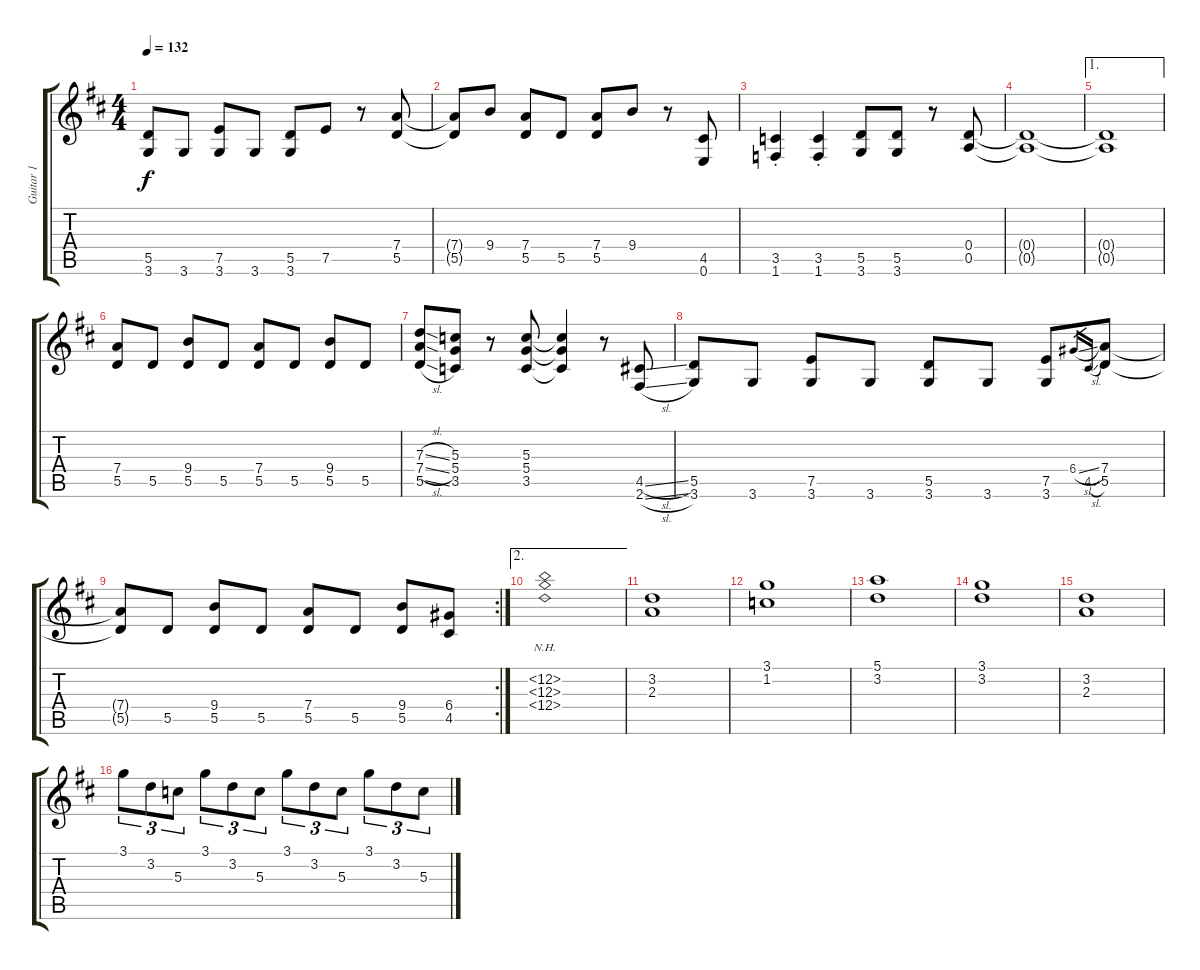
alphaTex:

\track ("Guitar 1" "Guitar 1") {instrument distortionguitar}
\staff {score tabs}
\tuning (E4 B3 G3 D3 A2 E2) {hide}
\ts (4 4)
\tempo 132
\clef g2
\ks d
(5.5 3.6).8{dy f} 3.6.8 (7.5 3.6).8 3.6.8 (5.5 3.6).8 7.5.8 r.8 (7.4 5.5).8 |
(7.4{t} 5.5{t}).8 9.4.8 (7.4 5.5).8 5.5.8 (7.4 5.5).8 9.4.8 r.8 (4.5 0.6).8 |
(3.5{st} 1.6).4 (3.5 1.6{st}).4 (5.5 3.6).8 (5.5 3.6).8 r.8 (0.4 0.5).8 |
(0.4{t} 0.5{t}).1 |
\ae 1
(0.4{t} 0.5{t}).1 |
(7.4 5.5).8 5.5.8 (9.4 5.5).8 5.5.8 (7.4 5.5).8 5.5.8 (9.4 5.5).8 5.5.8 |
(7.3{sl} 7.4{sl} 5.5{sl}).8 (5.3 5.4 3.5).8 r.8 (5.3 5.4 3.5).8 (5.3{t} 5.4{t} 3.5{t}).4 r.8 (4.5{sl} 2.6{sl}).8 |
(5.5 3.6).8 3.6.8 (7.5 3.6).8 3.6.8 (5.5 3.6).8 3.6.8 (7.5 3.6).8 6.4{sl}.16{gr} 4.5{sl}.16{gr} (7.4 5.5).8 |
\rc 2
(7.4{t} 5.5{t}).8 5.5.8 (9.4 5.5).8 5.5.8 (7.4 5.5).8 5.5.8 (9.4 5.5).8 (6.4 4.5).8 |
\ae 2
(12.2{nh} 12.3{nh} 12.4{nh}).1 |
(3.2 2.3).1 |
(3.1 1.2).1 |
(5.1 3.2).1 |
(3.1 3.2).1 |
(3.2 2.3).1 |
3.1.8{tu (3 2)} 3.2.8{tu (3 2)} 5.3.8{tu (3 2)} 3.1.8{tu (3 2)} 3.2.8{tu (3 2)} 5.3.8{tu (3 2)} 3.1.8{tu (3 2)} 3.2.8{tu (3 2)} 5.3.8{tu (3 2)} 3.1.8{tu (3 2)} 3.2.8{tu (3 2)} 5.3.8{tu (3 2)}
